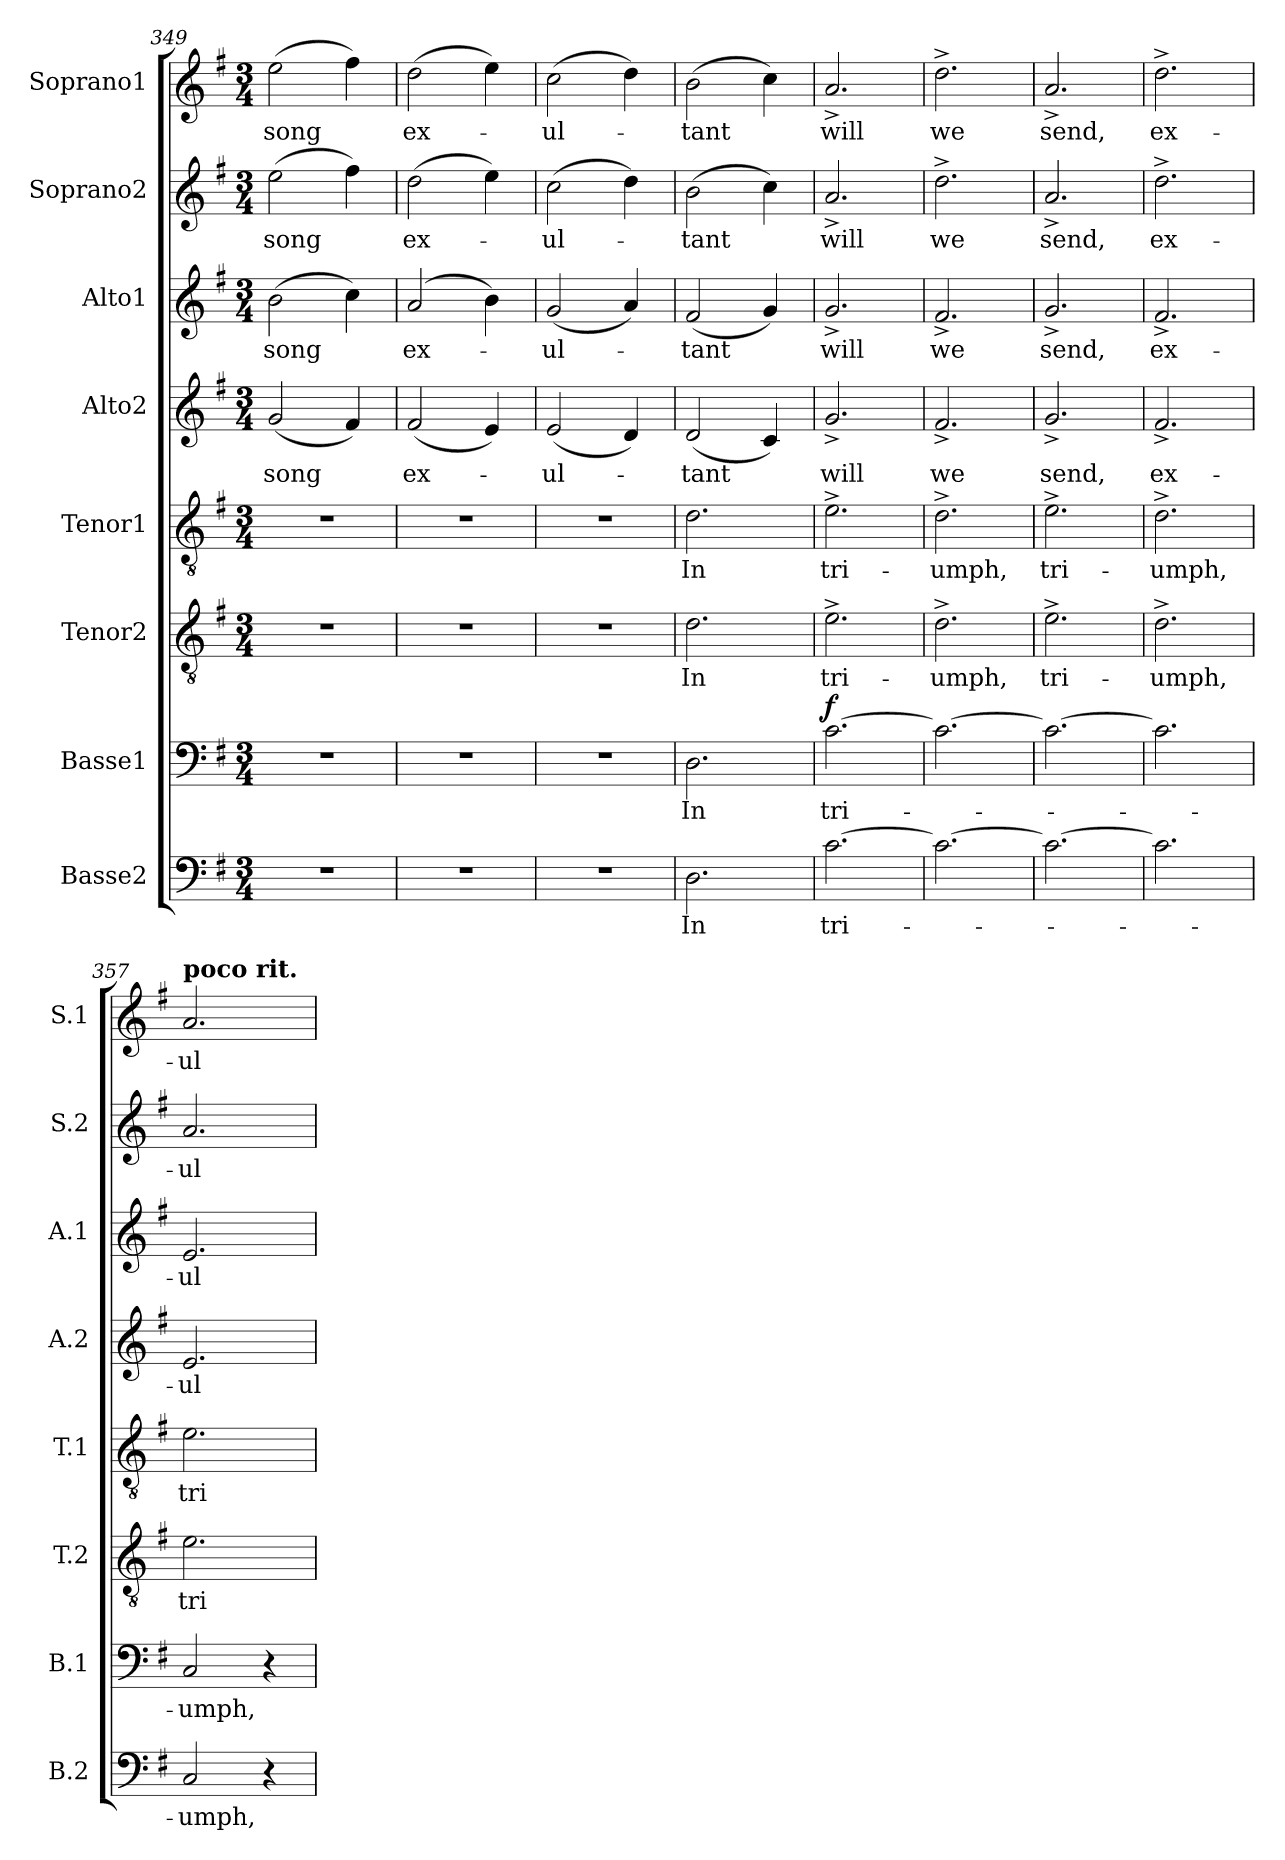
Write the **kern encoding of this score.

**kern	**text	**kern	**text	**dynam	**kern	**text	**kern	**text	**kern	**text	**kern	**text	**kern	**text	**kern	**text
*part8	*part8	*part7	*part7	*part7	*part6	*part6	*part5	*part5	*part4	*part4	*part3	*part3	*part2	*part2	*part1	*part1
*staff8	*staff8	*staff7	*staff7	*staff7	*staff6	*staff6	*staff5	*staff5	*staff4	*staff4	*staff3	*staff3	*staff2	*staff2	*staff1	*staff1
*I"Basse2	*	*I"Basse1	*	*	*I"Tenor2	*	*I"Tenor1	*	*I"Alto2	*	*I"Alto1	*	*I"Soprano2	*	*I"Soprano1	*
*I'B.2	*	*I'B.1	*	*	*I'T.2	*	*I'T.1	*	*I'A.2	*	*I'A.1	*	*I'S.2	*	*I'S.1	*
*clefF4	*	*clefF4	*	*	*clefGv2	*	*clefGv2	*	*clefG2	*	*clefG2	*	*clefG2	*	*clefG2	*
*k[f#]	*	*k[f#]	*	*	*k[f#]	*	*k[f#]	*	*k[f#]	*	*k[f#]	*	*k[f#]	*	*k[f#]	*
*M3/4	*	*M3/4	*	*	*M3/4	*	*M3/4	*	*M3/4	*	*M3/4	*	*M3/4	*	*M3/4	*
=349	=349	=349	=349	=349	=349	=349	=349	=349	=349	=349	=349	=349	=349	=349	=349	=349
!	!	!	!	!	!	!	!	!	!	!LO:LY:b	!	!LO:LY:b	!	!LO:LY:b	!	!LO:LY:b
2.r	.	2.r	.	.	2.r	.	2.r	.	(2g/	song	(2b\	song	(2ee\	song	(2ee\	song
.	.	.	.	.	.	.	.	.	4f#/)	.	4cc\)	.	4ff#\)	.	4ff#\)	.
=350	=350	=350	=350	=350	=350	=350	=350	=350	=350	=350	=350	=350	=350	=350	=350	=350
!	!	!	!	!	!	!	!	!	!	!LO:LY:b	!	!LO:LY:b	!	!LO:LY:b	!	!LO:LY:b
2.r	.	2.r	.	.	2.r	.	2.r	.	(2f#/	ex-	(2a/	ex-	(2dd\	ex-	(2dd\	ex-
.	.	.	.	.	.	.	.	.	4e/)	.	4b\)	.	4ee\)	.	4ee\)	.
=351	=351	=351	=351	=351	=351	=351	=351	=351	=351	=351	=351	=351	=351	=351	=351	=351
!	!	!	!	!	!	!	!	!	!	!LO:LY:b	!	!LO:LY:b	!	!LO:LY:b	!	!LO:LY:b
2.r	.	2.r	.	.	2.r	.	2.r	.	(2e/	-ul-	(2g/	-ul-	(2cc\	-ul-	(2cc\	-ul-
.	.	.	.	.	.	.	.	.	4d/)	.	4a/)	.	4dd\)	.	4dd\)	.
=352	=352	=352	=352	=352	=352	=352	=352	=352	=352	=352	=352	=352	=352	=352	=352	=352
!	!LO:LY:b	!	!LO:LY:b	!	!	!LO:LY:b	!	!LO:LY:b	!	!LO:LY:b	!	!LO:LY:b	!	!LO:LY:b	!	!LO:LY:b
2.D\	In	2.D\	In	.	2.d\	In	2.d\	In	(2d/	-tant	(2f#/	-tant	(2b\	-tant	(2b\	-tant
.	.	.	.	.	.	.	.	.	4c/)	.	4g/)	.	4cc\)	.	4cc\)	.
=353	=353	=353	=353	=353	=353	=353	=353	=353	=353	=353	=353	=353	=353	=353	=353	=353
!	!LO:LY:b	!	!LO:LY:b	!LO:DY:a	!	!LO:LY:b	!	!LO:LY:b	!	!LO:LY:b	!	!LO:LY:b	!	!LO:LY:b	!	!LO:LY:b
[2.c\	tri-	[2.c\	tri-	f	2.e^\	tri-	2.e^\	tri-	2.g^/	will	2.g^/	will	2.a^/	will	2.a^/	will
=354	=354	=354	=354	=354	=354	=354	=354	=354	=354	=354	=354	=354	=354	=354	=354	=354
!	!	!	!	!	!	!LO:LY:b	!	!LO:LY:b	!	!LO:LY:b	!	!LO:LY:b	!	!LO:LY:b	!	!LO:LY:b
2.c\_	.	2.c\_	.	.	2.d^\	-umph,	2.d^\	-umph,	2.f#^/	we	2.f#^/	we	2.dd^\	we	2.dd^\	we
=355	=355	=355	=355	=355	=355	=355	=355	=355	=355	=355	=355	=355	=355	=355	=355	=355
!	!	!	!	!	!	!LO:LY:b	!	!LO:LY:b	!	!LO:LY:b	!	!LO:LY:b	!	!LO:LY:b	!	!LO:LY:b
2.c\_	.	2.c\_	.	.	2.e^\	tri-	2.e^\	tri-	2.g^/	send,	2.g^/	send,	2.a^/	send,	2.a^/	send,
=356	=356	=356	=356	=356	=356	=356	=356	=356	=356	=356	=356	=356	=356	=356	=356	=356
!	!	!	!	!	!	!LO:LY:b	!	!LO:LY:b	!	!LO:LY:b	!	!LO:LY:b	!	!LO:LY:b	!	!LO:LY:b
2.c\]	.	2.c\]	.	.	2.d^\	-umph,	2.d^\	-umph,	2.f#^/	ex-	2.f#^/	ex-	2.dd^\	ex-	2.dd^\	ex-
=357	=357	=357	=357	=357	=357	=357	=357	=357	=357	=357	=357	=357	=357	=357	=357	=357
*	*	*	*	*	*	*	*	*	*	*	*	*	*	*	*MM144	*
!	!	!	!	!	!	!	!	!	!	!	!	!	!	!	!LO:TX:a:B:t=poco rit.	!
!	!LO:LY:b	!	!LO:LY:b	!	!	!LO:LY:b	!	!LO:LY:b	!	!LO:LY:b	!	!LO:LY:b	!	!LO:LY:b	!	!LO:LY:b
2C/	-umph,	2C/	-umph,	.	2.e\	tri-	2.e\	tri-	2.e/	-ul-	2.e/	-ul-	2.a/	-ul-	2.a/	-ul-
4r	.	4r	.	.	.	.	.	.	.	.	.	.	.	.	.	.
=	=	=	=	=	=	=	=	=	=	=	=	=	=	=	=	=
*-	*-	*-	*-	*-	*-	*-	*-	*-	*-	*-	*-	*-	*-	*-	*-	*-
